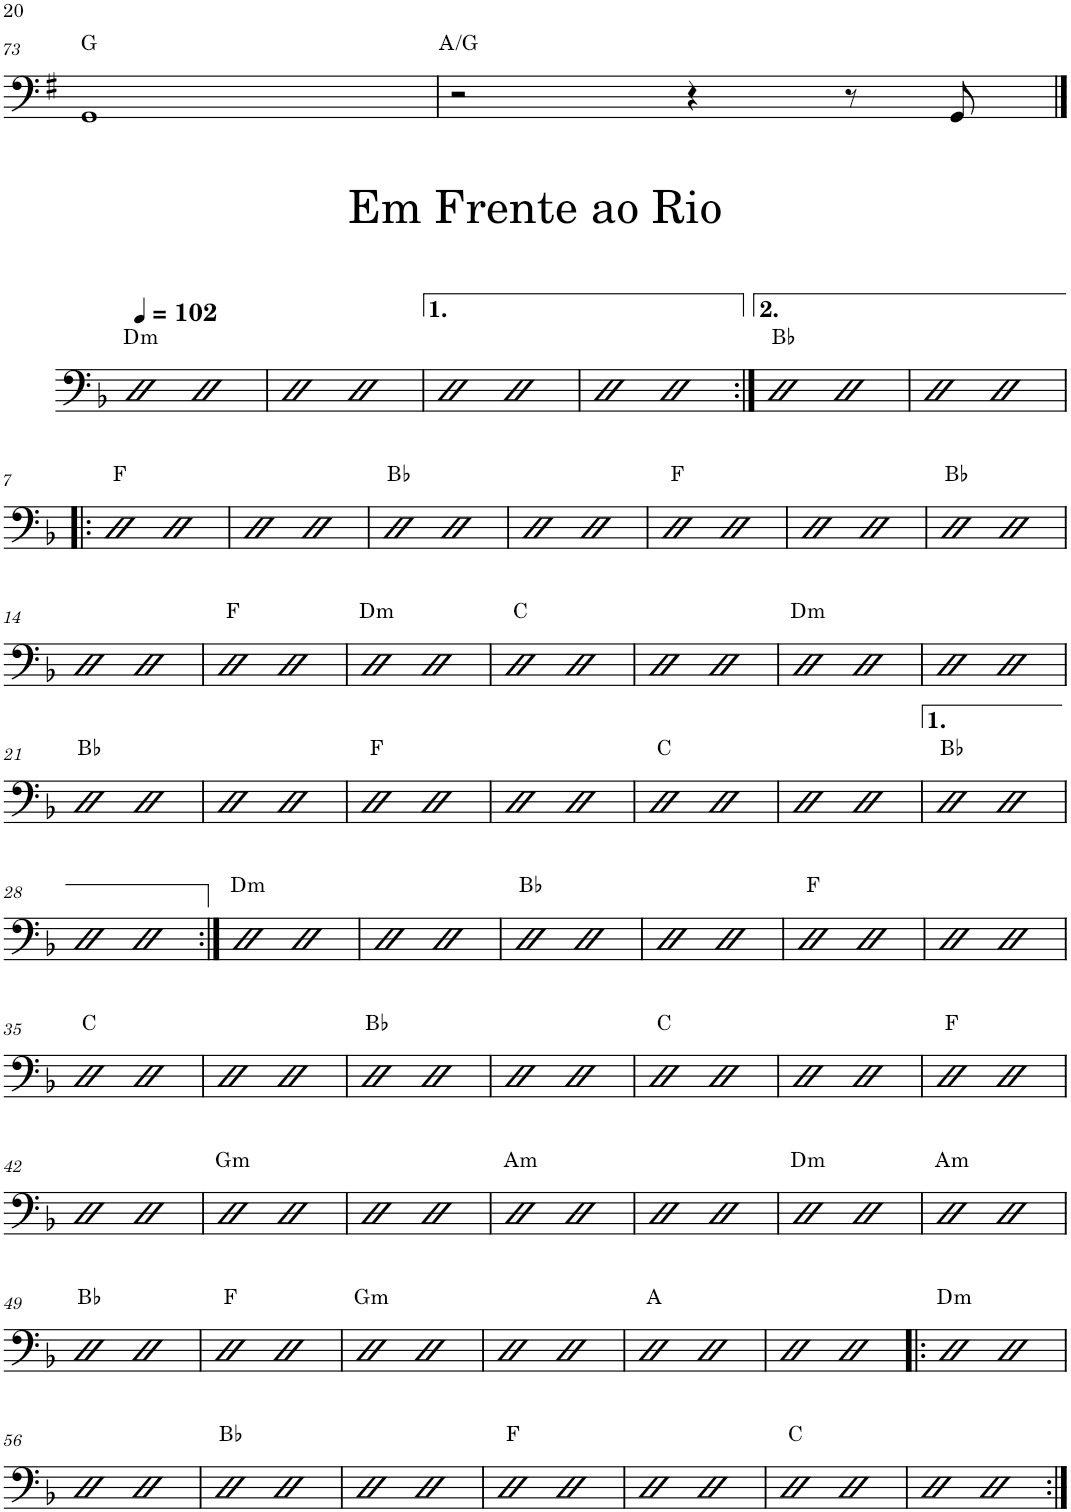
**kern	**harte
*part1	*part1
*staff1	*
*I"Bass Guitar	*
*I'B. Guit.	*
!!LO:PB:g=z
*clefF4	*
*Trd7c12	*
*k[f#]	*
*M2/2	*
=73	=73
1GG	G:maj
=74	=74
2r	A:maj/b7
4r	.
8r	.
8GG/	.
!!LO:LB:g=z
==1	==1
*k[b-]	*
*MM102	*
!	!LO:H:kt=m
2D	D:min
2D	.
=2	=2
2D	.
2D	.
=3	=3
2D	.
2D	.
=4	=4
2D	.
2D	.
=5:|!	=5:|!
2D	Bb:maj
2D	.
=6	=6
2D	.
2D	.
!!LO:LB:g=z
=7!|:	=7!|:
2D	F:maj
2D	.
=8	=8
2D	.
2D	.
=9	=9
2D	Bb:maj
2D	.
=10	=10
2D	.
2D	.
=11	=11
2D	F:maj
2D	.
=12	=12
2D	.
2D	.
=13	=13
2D	Bb:maj
2D	.
!!LO:LB:g=z
=14	=14
2D	.
2D	.
=15	=15
2D	F:maj
2D	.
=16	=16
!	!LO:H:kt=m
2D	D:min
2D	.
=17	=17
2D	C:maj
2D	.
=18	=18
2D	.
2D	.
=19	=19
!	!LO:H:kt=m
2D	D:min
2D	.
=20	=20
2D	.
2D	.
!!LO:LB:g=z
=21	=21
2D	Bb:maj
2D	.
=22	=22
2D	.
2D	.
=23	=23
2D	F:maj
2D	.
=24	=24
2D	.
2D	.
=25	=25
2D	C:maj
2D	.
=26	=26
2D	.
2D	.
=27	=27
2D	Bb:maj
2D	.
!!LO:LB:g=z
=28	=28
2D	.
2D	.
=29:|!	=29:|!
!	!LO:H:kt=m
2D	D:min
2D	.
=30	=30
2D	.
2D	.
=31	=31
2D	Bb:maj
2D	.
=32	=32
2D	.
2D	.
=33	=33
2D	F:maj
2D	.
=34	=34
2D	.
2D	.
!!LO:LB:g=z
=35	=35
2D	C:maj
2D	.
=36	=36
2D	.
2D	.
=37	=37
2D	Bb:maj
2D	.
=38	=38
2D	.
2D	.
=39	=39
2D	C:maj
2D	.
=40	=40
2D	.
2D	.
=41	=41
2D	F:maj
2D	.
!!LO:LB:g=z
=42	=42
2D	.
2D	.
=43	=43
!	!LO:H:kt=m
2D	G:min
2D	.
=44	=44
2D	.
2D	.
=45	=45
!	!LO:H:kt=m
2D	A:min
2D	.
=46	=46
2D	.
2D	.
=47	=47
!	!LO:H:kt=m
2D	D:min
2D	.
=48	=48
!	!LO:H:kt=m
2D	A:min
2D	.
!!LO:LB:g=z
=49	=49
2D	Bb:maj
2D	.
=50	=50
2D	F:maj
2D	.
=51	=51
!	!LO:H:kt=m
2D	G:min
2D	.
=52	=52
2D	.
2D	.
=53	=53
2D	A:maj
2D	.
=54	=54
2D	.
2D	.
=55!|:	=55!|:
!	!LO:H:kt=m
2D	D:min
2D	.
!!LO:LB:g=z
=56	=56
2D	.
2D	.
=57	=57
2D	Bb:maj
2D	.
=58	=58
2D	.
2D	.
=59	=59
2D	F:maj
2D	.
=60	=60
2D	.
2D	.
=61	=61
2D	C:maj
2D	.
=62	=62
2D	.
2D	.
=:|!	=:|!
*-	*-
